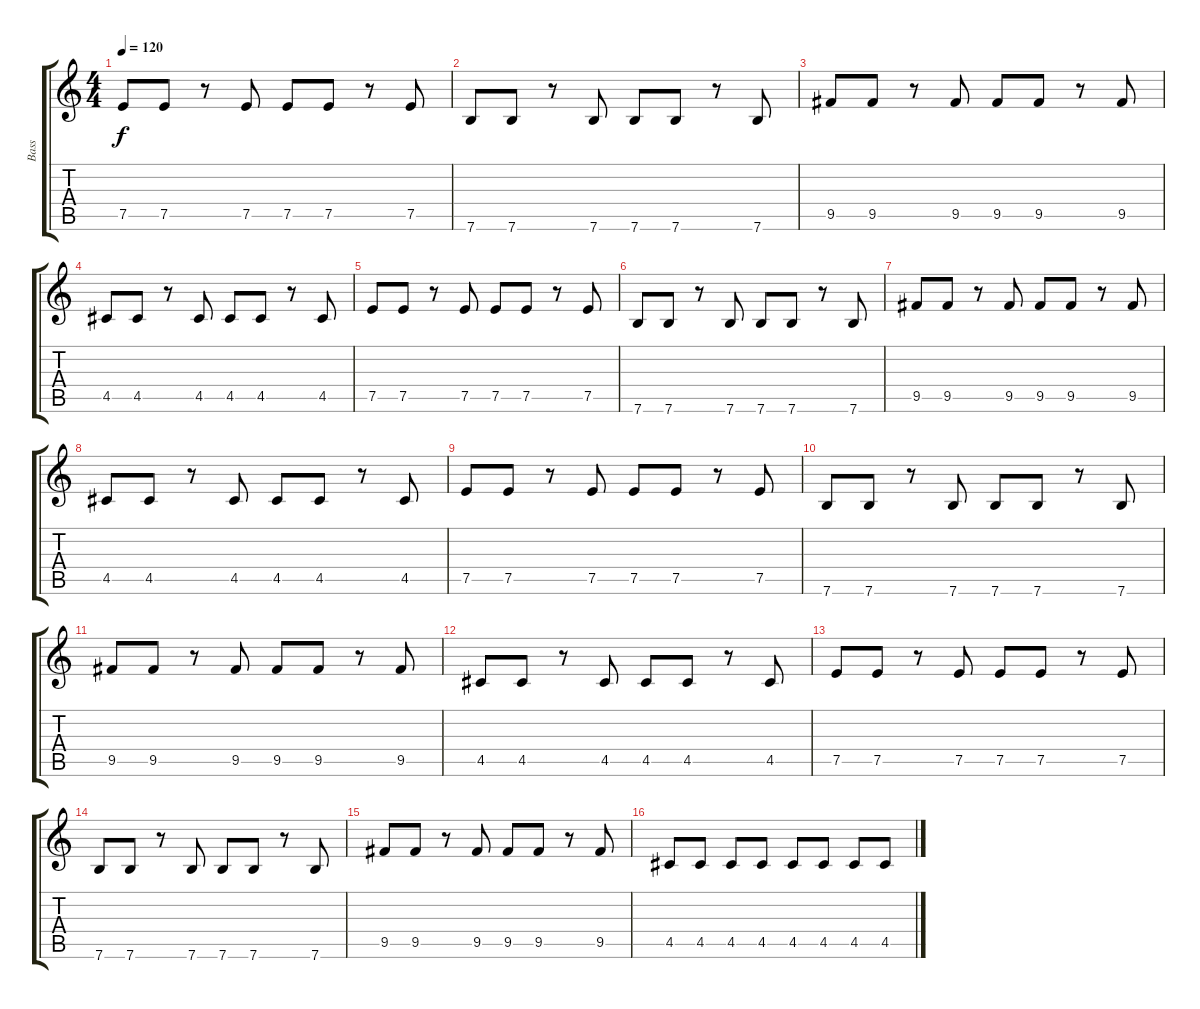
\track ("Bass" "Bass") {instrument electricbassfinger}
\staff {score tabs}
\tuning (E4 B3 G3 D3 A2 E2) {hide}
\ts (4 4)
\tempo 120
\clef g2
\ks c
7.5.8{dy f} 7.5.8 r.8 7.5.8 7.5.8 7.5.8 r.8 7.5.8 |
7.6.8 7.6.8 r.8 7.6.8 7.6.8 7.6.8 r.8 7.6.8 |
9.5.8 9.5.8 r.8 9.5.8 9.5.8 9.5.8 r.8 9.5.8 |
4.5.8 4.5.8 r.8 4.5.8 4.5.8 4.5.8 r.8 4.5.8 |
7.5.8 7.5.8 r.8 7.5.8 7.5.8 7.5.8 r.8 7.5.8 |
7.6.8 7.6.8 r.8 7.6.8 7.6.8 7.6.8 r.8 7.6.8 |
9.5.8 9.5.8 r.8 9.5.8 9.5.8 9.5.8 r.8 9.5.8 |
4.5.8 4.5.8 r.8 4.5.8 4.5.8 4.5.8 r.8 4.5.8 |
7.5.8 7.5.8 r.8 7.5.8 7.5.8 7.5.8 r.8 7.5.8 |
7.6.8 7.6.8 r.8 7.6.8 7.6.8 7.6.8 r.8 7.6.8 |
9.5.8 9.5.8 r.8 9.5.8 9.5.8 9.5.8 r.8 9.5.8 |
4.5.8 4.5.8 r.8 4.5.8 4.5.8 4.5.8 r.8 4.5.8 |
7.5.8 7.5.8 r.8 7.5.8 7.5.8 7.5.8 r.8 7.5.8 |
7.6.8 7.6.8 r.8 7.6.8 7.6.8 7.6.8 r.8 7.6.8 |
9.5.8 9.5.8 r.8 9.5.8 9.5.8 9.5.8 r.8 9.5.8 |
4.5.8 4.5.8 4.5.8 4.5.8 4.5.8 4.5.8 4.5.8 4.5.8
